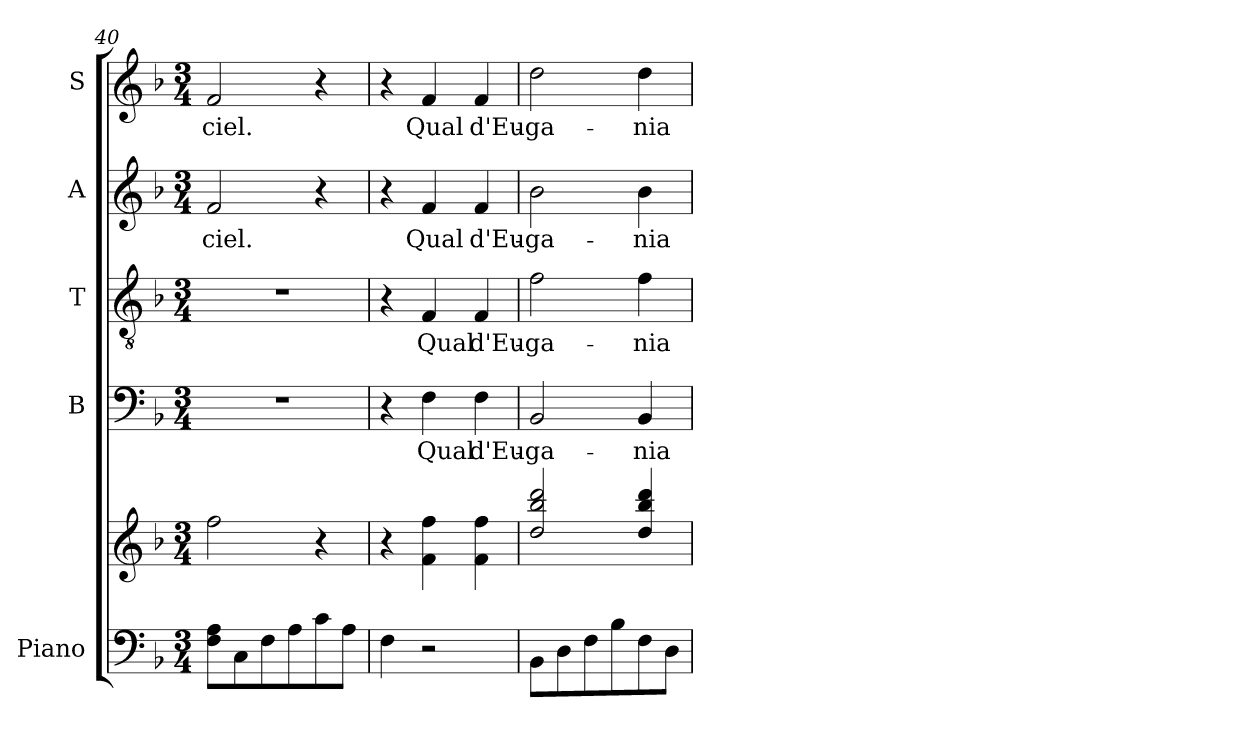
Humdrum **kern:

**kern	**kern	**kern	**text	**kern	**text	**kern	**text	**kern	**text
*part5	*part5	*part4	*part4	*part3	*part3	*part2	*part2	*part1	*part1
*staff6	*staff5	*staff4	*staff4	*staff3	*staff3	*staff2	*staff2	*staff1	*staff1
*I"Piano	*	*I"B	*	*I"T	*	*I"A	*	*I"S	*
*I'Pno	*	*I'B	*	*I'T	*	*I'A	*	*I'S	*
*clefF4	*clefG2	*clefF4	*	*clefGv2	*	*clefG2	*	*clefG2	*
*k[b-]	*k[b-]	*k[b-]	*	*k[b-]	*	*k[b-]	*	*k[b-]	*
*M3/4	*M3/4	*M3/4	*	*M3/4	*	*M3/4	*	*M3/4	*
=40	=40	=40	=40	=40	=40	=40	=40	=40	=40
8F\ 8A\L	2ff\	2.r	.	2.r	.	2f/	ciel.	2f/	ciel.
8C\	.	.	.	.	.	.	.	.	.
8F\	.	.	.	.	.	.	.	.	.
8A\	.	.	.	.	.	.	.	.	.
8c\	4r	.	.	.	.	4r	.	4r	.
8A\J	.	.	.	.	.	.	.	.	.
=41	=41	=41	=41	=41	=41	=41	=41	=41	=41
4F\	4r	4r	.	4r	.	4r	.	4r	.
2r	4f\ 4ff\	4F\	Qual	4F/	Qual	4f/	Qual	4f/	Qual
.	4f\ 4ff\	4F\	d'Eu-	4F/	d'Eu-	4f/	d'Eu-	4f/	d'Eu-
=42	=42	=42	=42	=42	=42	=42	=42	=42	=42
8BB-\L	2dd/ 2bb-/ 2ddd/	2BB-/	-ga-	2f\	-ga-	2b-\	-ga-	2dd\	-ga-
8D\	.	.	.	.	.	.	.	.	.
8F\	.	.	.	.	.	.	.	.	.
8B-\	.	.	.	.	.	.	.	.	.
8F\	4dd/ 4bb-/ 4ddd/	4BB-/	-nia	4f\	-nia	4b-\	-nia	4dd\	-nia
8D\J	.	.	.	.	.	.	.	.	.
=	=	=	=	=	=	=	=	=	=
*-	*-	*-	*-	*-	*-	*-	*-	*-	*-
